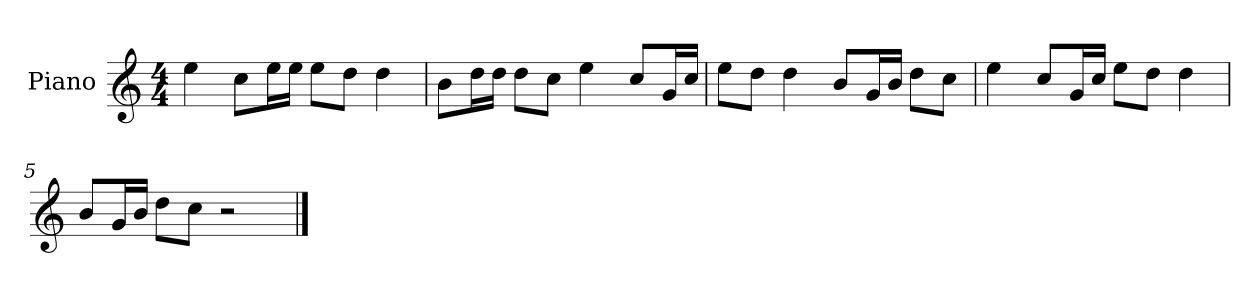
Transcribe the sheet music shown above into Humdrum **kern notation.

**kern
*part1
*staff1
*I"Piano
*I'P-no
*clefG2
*k[]
*M4/4
*MM90
=1
4ee\
8cc\L
16ee\L
16ee\JJ
8ee\L
8dd\J
4dd\
=2
8b\L
16dd\L
16dd\JJ
8dd\L
8cc\J
4ee\
8cc/L
16g/L
16cc/JJ
=3
8ee\L
8dd\J
4dd\
8b/L
16g/L
16b/JJ
8dd\L
8cc\J
=4
4ee\
8cc/L
16g/L
16cc/JJ
8ee\L
8dd\J
4dd\
=5
8b/L
16g/L
16b/JJ
8dd\L
8cc\J
2r
==
*-
